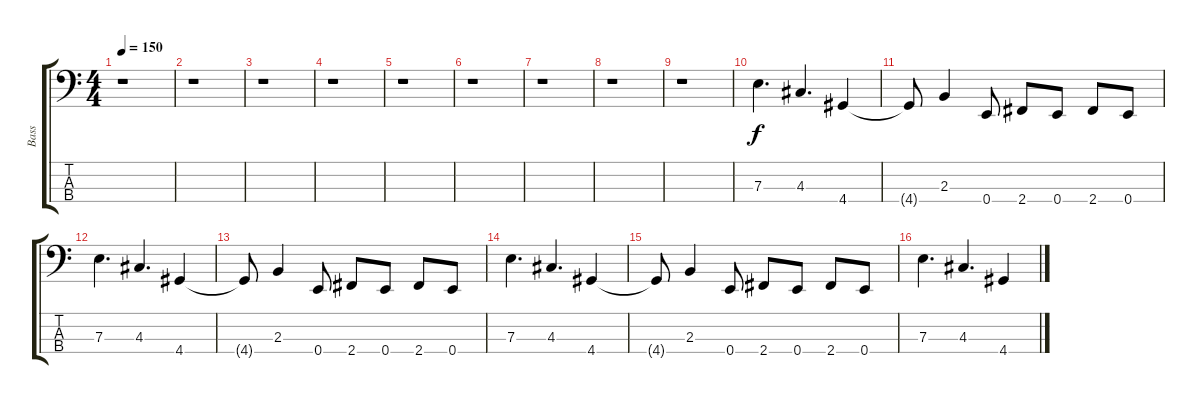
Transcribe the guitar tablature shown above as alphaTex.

\track ("Bass" "Bass") {instrument electricbassfinger}
\staff {score tabs}
\tuning (G2 D2 A1 E1) {hide}
\ts (4 4)
\tempo 150
\clef f4
\ks c
r.1{dy f} |
r.1 |
r.1 |
r.1 |
r.1 |
r.1 |
r.1 |
r.1 |
r.1 |
7.3.4{d} 4.3.4{d} 4.4.4 |
4.4{t}.8 2.3.4 0.4.8 2.4.8 0.4.8 2.4.8 0.4.8 |
7.3.4{d} 4.3.4{d} 4.4.4 |
4.4{t}.8 2.3.4 0.4.8 2.4.8 0.4.8 2.4.8 0.4.8 |
7.3.4{d} 4.3.4{d} 4.4.4 |
4.4{t}.8 2.3.4 0.4.8 2.4.8 0.4.8 2.4.8 0.4.8 |
7.3.4{d} 4.3.4{d} 4.4.4
